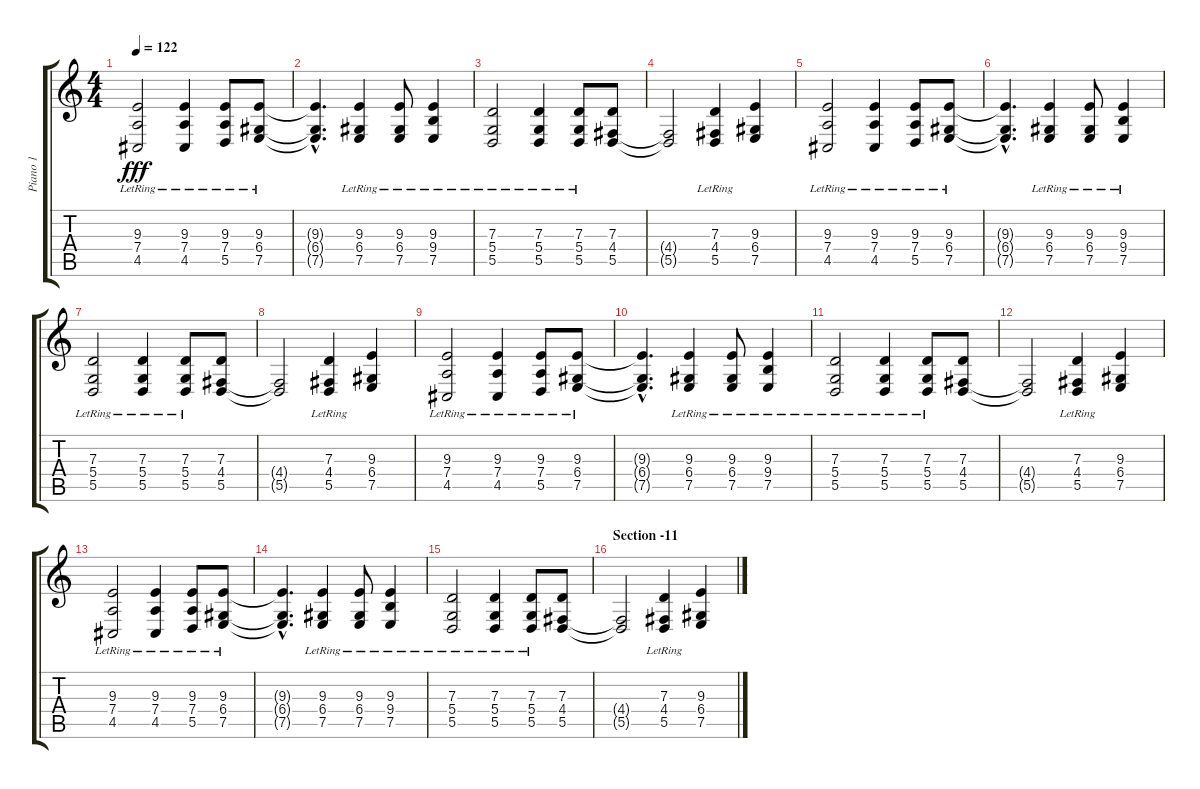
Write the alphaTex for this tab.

\track ("Piano 1" "Piano 1") {instrument brightacousticpiano}
\staff {score tabs}
\tuning (E4 B3 G3 D3 A2 E2) {hide}
\ts (4 4)
\tempo 122
\clef g2
\ks c
(9.3 7.4{lr} 4.5{lr}).2{dy fff} (9.3 7.4{lr} 4.5{lr}).4 (9.3 7.4{lr} 5.5{lr}).8 (9.3 6.4{lr} 7.5{lr}).8 |
(9.3{hac t} 6.4{hac t} 7.5{hac t}).4{d} (9.3 6.4{lr} 7.5{lr}).4 (9.3 6.4{lr} 7.5{lr}).8 (9.3 9.4{lr} 7.5{lr}).4 |
(7.3 5.4{lr} 5.5{lr}).2 (7.3 5.4{lr} 5.5{lr}).4 (7.3 5.4{lr} 5.5{lr}).8 (7.3 4.4 5.5).8 |
(4.4{t} 5.5{t}).2 (7.3 4.4{lr} 5.5).4 (9.3 6.4 7.5).4 |
(9.3 7.4{lr} 4.5{lr}).2 (9.3 7.4{lr} 4.5{lr}).4 (9.3 7.4{lr} 5.5{lr}).8 (9.3 6.4{lr} 7.5{lr}).8 |
(9.3{hac t} 6.4{hac t} 7.5{hac t}).4{d} (9.3 6.4{lr} 7.5{lr}).4 (9.3 6.4{lr} 7.5{lr}).8 (9.3 9.4{lr} 7.5{lr}).4 |
(7.3 5.4{lr} 5.5{lr}).2 (7.3 5.4{lr} 5.5{lr}).4 (7.3 5.4{lr} 5.5{lr}).8 (7.3 4.4 5.5).8 |
(4.4{t} 5.5{t}).2 (7.3 4.4{lr} 5.5).4 (9.3 6.4 7.5).4 |
(9.3 7.4{lr} 4.5{lr}).2 (9.3 7.4{lr} 4.5{lr}).4 (9.3 7.4{lr} 5.5{lr}).8 (9.3 6.4{lr} 7.5{lr}).8 |
(9.3{hac t} 6.4{hac t} 7.5{hac t}).4{d} (9.3 6.4{lr} 7.5{lr}).4 (9.3 6.4{lr} 7.5{lr}).8 (9.3 9.4{lr} 7.5{lr}).4 |
(7.3 5.4{lr} 5.5{lr}).2 (7.3 5.4{lr} 5.5{lr}).4 (7.3 5.4{lr} 5.5{lr}).8 (7.3 4.4 5.5).8 |
(4.4{t} 5.5{t}).2 (7.3 4.4{lr} 5.5).4 (9.3 6.4 7.5).4 |
(9.3 7.4{lr} 4.5{lr}).2 (9.3 7.4{lr} 4.5{lr}).4 (9.3 7.4{lr} 5.5{lr}).8 (9.3 6.4{lr} 7.5{lr}).8 |
(9.3{hac t} 6.4{hac t} 7.5{hac t}).4{d} (9.3 6.4{lr} 7.5{lr}).4 (9.3 6.4{lr} 7.5{lr}).8 (9.3 9.4{lr} 7.5{lr}).4 |
(7.3 5.4{lr} 5.5{lr}).2 (7.3 5.4{lr} 5.5{lr}).4 (7.3 5.4{lr} 5.5{lr}).8 (7.3 4.4 5.5).8 |
\section ("" "Section -11")
(4.4{t} 5.5{t}).2 (7.3 4.4{lr} 5.5).4 (9.3 6.4 7.5).4
